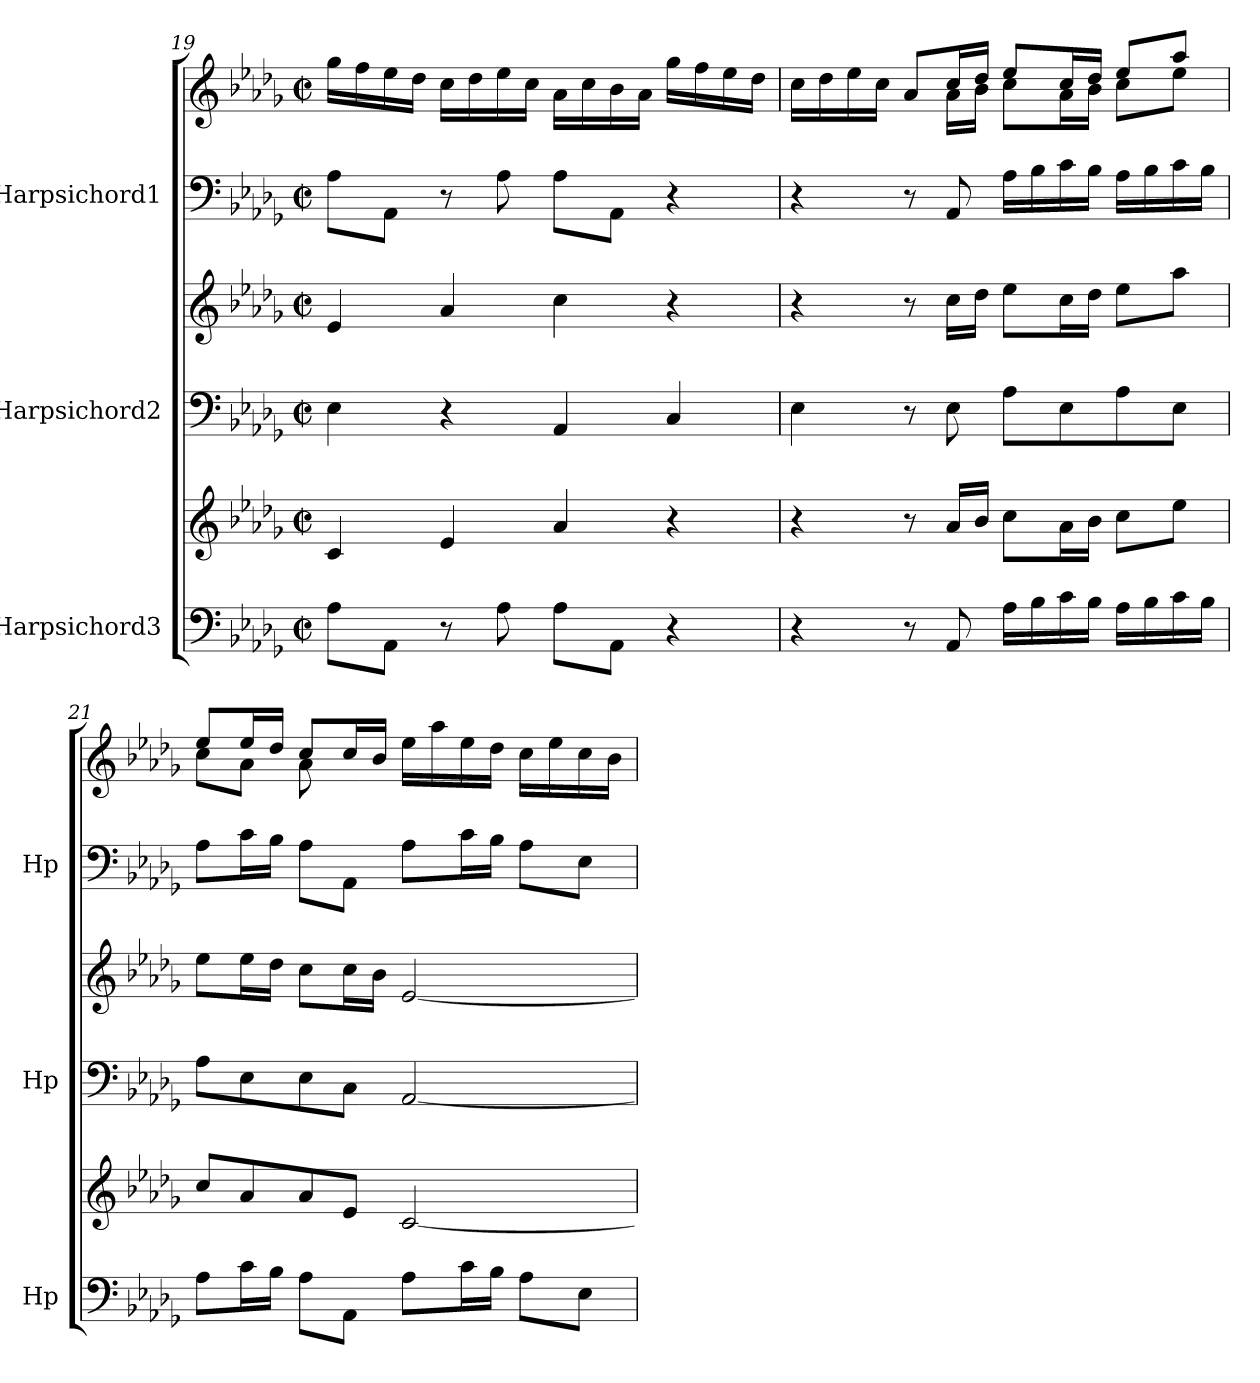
**kern	**kern	**kern	**kern	**kern	**kern
*part3	*part3	*part2	*part2	*part1	*part1
*staff6	*staff5	*staff4	*staff3	*staff2	*staff1
*I"Harpsichord3	*	*I"Harpsichord2	*	*I"Harpsichord1	*
*I'Hp	*	*I'Hp	*	*I'Hp	*
*clefF4	*clefG2	*clefF4	*clefG2	*clefF4	*clefG2
*k[b-e-a-d-g-]	*k[b-e-a-d-g-]	*k[b-e-a-d-g-]	*k[b-e-a-d-g-]	*k[b-e-a-d-g-]	*k[b-e-a-d-g-]
*M4/4	*M4/4	*M4/4	*M4/4	*M4/4	*M4/4
*met(c|)	*met(c|)	*met(c|)	*met(c|)	*met(c|)	*met(c|)
=19	=19	=19	=19	=19	=19
8A-\L	4c/	4E-\	4e-/	8A-\L	16gg-\LL
.	.	.	.	.	16ff\
8AA-\J	.	.	.	8AA-\J	16ee-\
.	.	.	.	.	16dd-\JJ
8r	4e-/	4r	4a-/	8r	16cc\LL
.	.	.	.	.	16dd-\
8A-\	.	.	.	8A-\	16ee-\
.	.	.	.	.	16cc\JJ
8A-\L	4a-/	4AA-/	4cc\	8A-\L	16a-\LL
.	.	.	.	.	16cc\
8AA-\J	.	.	.	8AA-\J	16b-\
.	.	.	.	.	16a-\JJ
4r	4r	4C/	4r	4r	16gg-\LL
.	.	.	.	.	16ff\
.	.	.	.	.	16ee-\
.	.	.	.	.	16dd-\JJ
!!LO:PB:g=z
=20	=20	=20	=20	=20	=20
*	*	*	*	*	*^
4r	4r	4E-\	4r	4r	16cc\LL	4.ryy
.	.	.	.	.	16dd-\	.
.	.	.	.	.	16ee-\	.
.	.	.	.	.	16cc\JJ	.
8r	8r	8r	8r	8r	8a-/L	.
8AA-/	16a-/LL	8E-\	16cc\LL	8AA-/	16cc/L	16a-\LL
.	16b-/JJ	.	16dd-\JJ	.	16dd-/JJ	16b-\JJ
16A-\LL	8cc\L	8A-\L	8ee-\L	16A-\LL	8ee-/L	8cc\L
16B-\	.	.	.	16B-\	.	.
16c\	16a-\L	8E-\	16cc\L	16c\	16cc/L	16a-\L
16B-\JJ	16b-\JJ	.	16dd-\JJ	16B-\JJ	16dd-/JJ	16b-\JJ
16A-\LL	8cc\L	8A-\	8ee-\L	16A-\LL	8ee-/L	8cc\L
16B-\	.	.	.	16B-\	.	.
16c\	8ee-\J	8E-\J	8aa-\J	16c\	8aa-/J	8ee-\J
16B-\JJ	.	.	.	16B-\JJ	.	.
=21	=21	=21	=21	=21	=21	=21
8A-\L	8cc/L	8A-\L	8ee-\L	8A-\L	8ee-/L	8cc\L
16c\L	8a-/	8E-\	16ee-\L	16c\L	16ee-/L	8a-\J
16B-\JJ	.	.	16dd-\JJ	16B-\JJ	16dd-/JJ	.
8A-\L	8a-/	8E-\	8cc\L	8A-\L	8cc/L	8a-\
8AA-\J	8e-/J	8C\J	16cc\L	8AA-\J	16cc/L	2ryy
.	.	.	16b-\JJ	.	16b-/JJ	.
8A-\L	[2c/	[2AA-/	[2e-/	8A-\L	16ee-\LL	.
.	.	.	.	.	16aa-\	.
16c\L	.	.	.	16c\L	16ee-\	.
16B-\JJ	.	.	.	16B-\JJ	16dd-\JJ	.
8A-\L	.	.	.	8A-\L	16cc\LL	.
.	.	.	.	.	16ee-\	.
8E-\J	.	.	.	8E-\J	16cc\	8ryy
.	.	.	.	.	16b-\JJ	.
*	*	*	*	*	*v	*v
=	=	=	=	=	=
*-	*-	*-	*-	*-	*-
